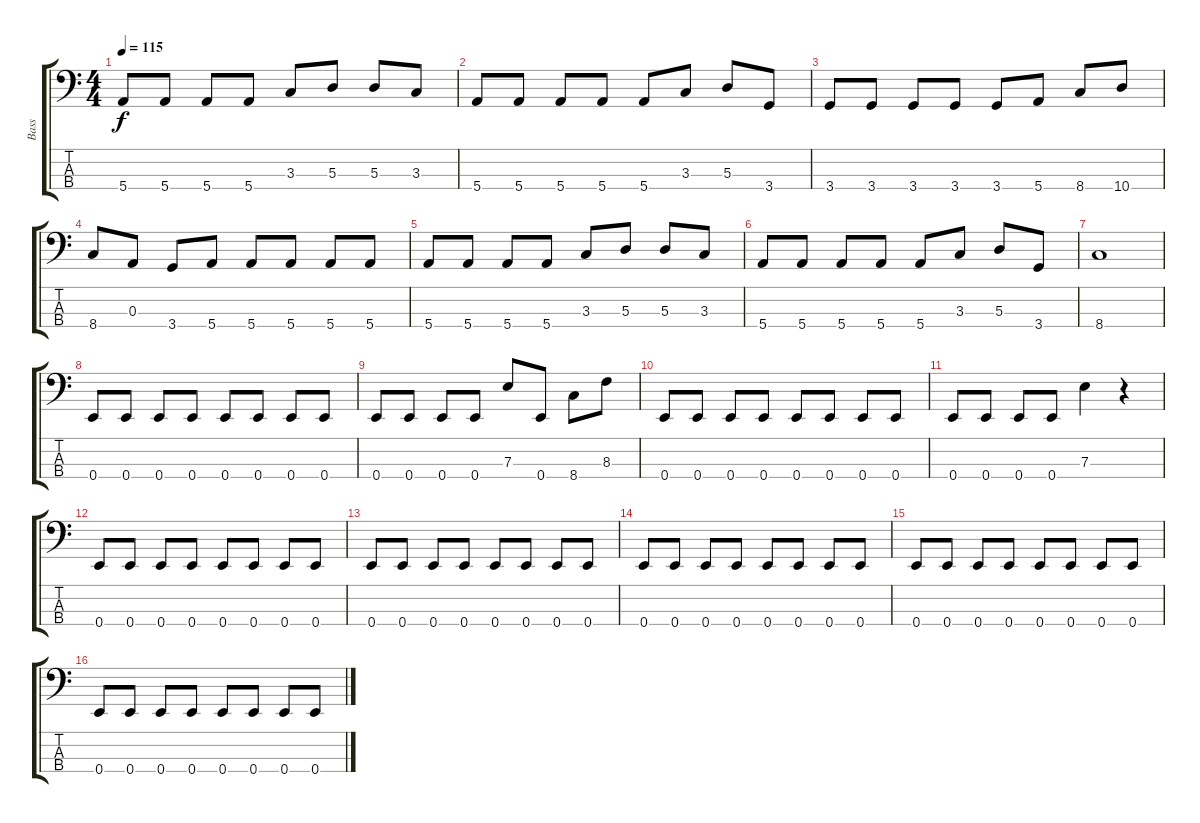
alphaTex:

\track ("Bass" "Bass") {instrument electricbassfinger}
\staff {score tabs}
\tuning (G2 D2 A1 E1) {hide}
\ts (4 4)
\tempo 115
\clef f4
\ks c
5.4.8{dy f} 5.4.8 5.4.8 5.4.8 3.3.8 5.3.8 5.3.8 3.3.8 |
5.4.8 5.4.8 5.4.8 5.4.8 5.4.8 3.3.8 5.3.8 3.4.8 |
3.4.8 3.4.8 3.4.8 3.4.8 3.4.8 5.4.8 8.4.8 10.4.8 |
8.4.8 0.3.8 3.4.8 5.4.8 5.4.8 5.4.8 5.4.8 5.4.8 |
5.4.8 5.4.8 5.4.8 5.4.8 3.3.8 5.3.8 5.3.8 3.3.8 |
5.4.8 5.4.8 5.4.8 5.4.8 5.4.8 3.3.8 5.3.8 3.4.8 |
8.4.1 |
0.4.8 0.4.8 0.4.8 0.4.8 0.4.8 0.4.8 0.4.8 0.4.8 |
0.4.8 0.4.8 0.4.8 0.4.8 7.3.8 0.4.8 8.4.8 8.3.8 |
0.4.8 0.4.8 0.4.8 0.4.8 0.4.8 0.4.8 0.4.8 0.4.8 |
0.4.8 0.4.8 0.4.8 0.4.8 7.3.4 r.4 |
0.4.8 0.4.8 0.4.8 0.4.8 0.4.8 0.4.8 0.4.8 0.4.8 |
0.4.8 0.4.8 0.4.8 0.4.8 0.4.8 0.4.8 0.4.8 0.4.8 |
0.4.8 0.4.8 0.4.8 0.4.8 0.4.8 0.4.8 0.4.8 0.4.8 |
0.4.8 0.4.8 0.4.8 0.4.8 0.4.8 0.4.8 0.4.8 0.4.8 |
0.4.8 0.4.8 0.4.8 0.4.8 0.4.8 0.4.8 0.4.8 0.4.8
